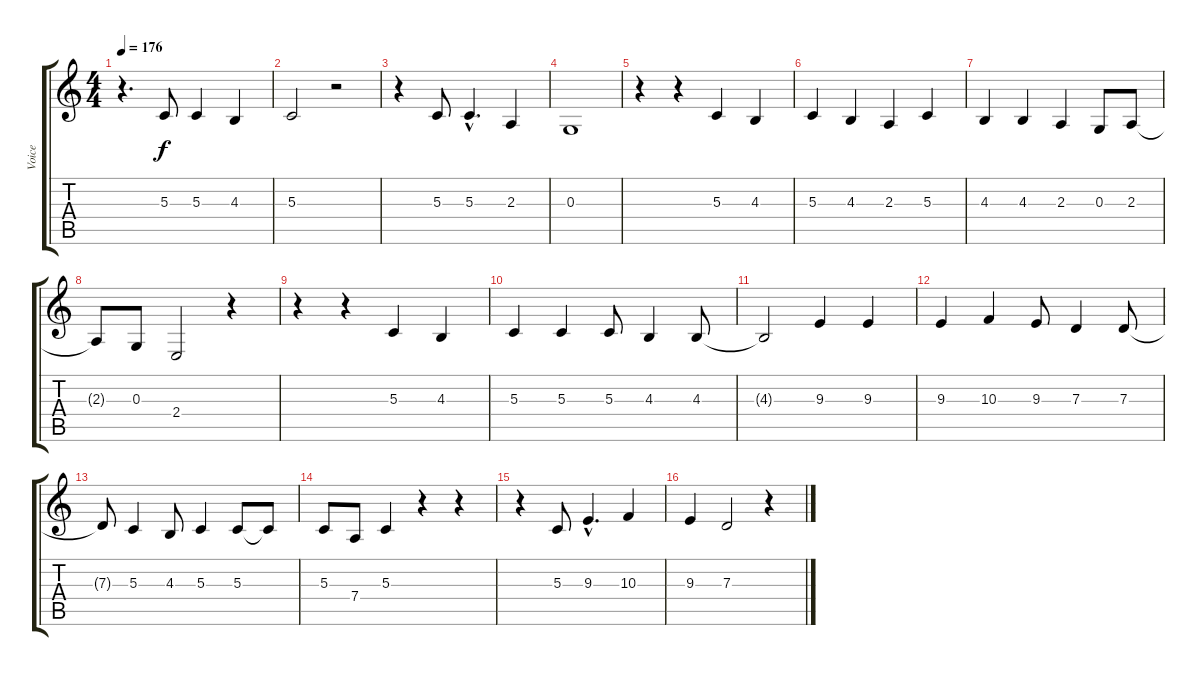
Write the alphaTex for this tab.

\track ("Voice" "Voice") {instrument oboe}
\staff {score tabs}
\tuning (E4 B3 G3 D3 A2 E2) {hide}
\ts (4 4)
\tempo 176
\clef g2
\ks c
r.4{d dy f} 5.3.8 5.3.4 4.3.4 |
5.3.2 r.2 |
r.4 5.3.8 5.3{hac}.4{d} 2.3.4 |
0.3.1 |
r.4 r.4 5.3.4 4.3.4 |
5.3.4 4.3.4 2.3.4 5.3.4 |
4.3.4 4.3.4 2.3.4 0.3.8 2.3.8 |
2.3{t}.8 0.3.8 2.4.2 r.4 |
r.4 r.4 5.3.4 4.3.4 |
5.3.4 5.3.4 5.3.8 4.3.4 4.3.8 |
4.3{t}.2 9.3.4 9.3.4 |
9.3.4 10.3.4 9.3.8 7.3.4 7.3.8 |
7.3{t}.8 5.3.4 4.3.8 5.3.4 5.3.8 5.3{t}.8 |
5.3.8 7.4.8 5.3.4 r.4 r.4 |
r.4 5.3.8 9.3{hac}.4{d} 10.3.4 |
9.3.4 7.3.2 r.4
